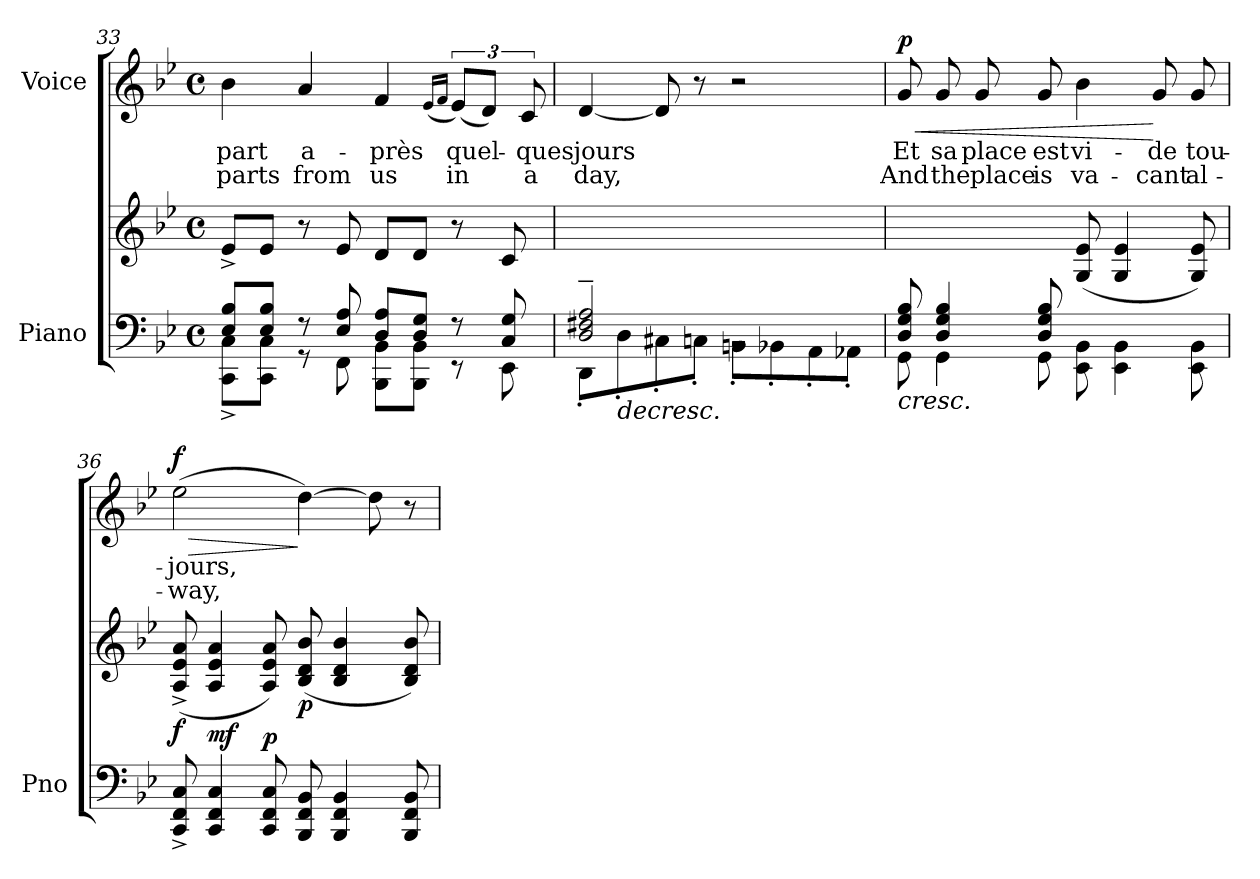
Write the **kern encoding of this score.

**kern	**kern	**dynam	**kern	**text	**text	**dynam
*part2	*part2	*part2	*part1	*part1	*part1	*part1
*staff3	*staff2	*staff2/3	*staff1	*staff1	*staff1	*staff1
*I"Piano	*	*	*I"Voice	*	*	*
*I'Pno	*	*	*	*	*	*
!!LO:LB:g=z
*clefF4	*clefG2	*	*clefG2	*	*	*
*k[b-e-]	*k[b-e-]	*	*k[b-e-]	*	*	*
*M4/4	*M4/4	*	*M4/4	*	*	*
*met(c)	*met(c)	*	*met(c)	*	*	*
=33	=33	=33	=33	=33	=33	=33
*^	*	*	*	*	*	*
!	!	!	!	!	!LO:LY:b	!LO:LY:b	!
8E-/ 8B-/L	8CC\^ 8C\^L	8e-^/L	.	4b-\	-part	-parts	.
8E-/ 8B-/J	8CC\ 8C\J	8e-/J	.	.	.	.	.
!	!	!	!	!	!LO:LY:b	!LO:LY:b	!
8r	8r	8r	.	4a/	a-	from	.
8E-/ 8A/	8FF\	8e-/	.	.	.	.	.
!	!	!	!	!	!LO:LY:b	!LO:LY:b	!
8D/ 8A/L	8BBB-\ 8BB-\L	8d/L	.	4f/	près	us	.
8D/ 8G/J	8BBB-\ 8BB-\J	8d/J	.	.	.	.	.
.	.	.	.	(<16qe-/LL	.	.	.
.	.	.	.	16qf/JJ	.	.	.
!	!	!	!	!	!LO:LY:b	!LO:LY:b	!
8r	8r	8r	.	(<12e-/L)	quel-	in	.
.	.	.	.	12d/J)	.	.	.
8C/ 8G/	8EE-\	8c/	.	.	.	.	.
!	!	!	!	!	!LO:LY:b	!LO:LY:b	!
.	.	.	.	12c/	-ques	a	.
=34	=34	=34	=34	=34	=34	=34	=34
!	!	!	!	!	!LO:LY:b	!LO:LY:b	!
2D/~ 2F#X/~ 2A/~	8DD'\L	1ryy	.	[4d/	jours	day,	.
!	!	!	!LO:HP:b=2	!	!	!	!
.	8D'\	.	>	.	.	.	.
.	8C#X'\	.	.	8d/]	.	.	.
.	8Cn'\J	.	.	8r	.	.	.
2rBB	8BBn'\L	.	.	2r	.	.	.
.	8BB-X'\	.	.	.	.	.	.
.	8AA'\	.	.	.	.	.	.
.	8AA-X'\J	.	.	.	.	.	.
=35	=35	=35	=35	=35	=35	=35	=35
!	!	!	!LO:HP:b=2	!	!LO:LY:b	!LO:LY:b	!LO:HP:b
!	!	!	!	!	!	!	!LO:DY:n=1:a
8D/ 8G/ 8B-/	8GG\	2ryy	<	8g/	Et	And	< p
!	!	!	!	!	!LO:LY:b	!LO:LY:b	!
4D/ 4G/ 4B-/	4GG\	.	.	8g/	sa	the	.
!	!	!	!	!	!LO:LY:b	!LO:LY:b	!
.	.	.	.	8g/	place	place	.
!	!	!	!	!	!LO:LY:b	!LO:LY:b	!
8D/ 8G/ 8B-/	8GG\	.	.	8g/	est	is	.
!	!	!	!	!	!LO:LY:b	!LO:LY:b	!
2ryy	8EE-\ 8BB-\	(>8G/ 8e-/	.	4b-\	vi-	va-	.
.	4EE-\ 4BB-\	4G/ 4e-/	.	.	.	.	.
!	!	!	!	!	!LO:LY:b	!LO:LY:b	!
.	.	.	.	8g/	-de	-cant	[
!	!	!	!	!	!LO:LY:b	!LO:LY:b	!
.	8EE-\ 8BB-\	8G/ 8e-/)	.	8g/	tou-	al-	.
*v	*v	*	*	*	*	*	*
.	.	]	.	.	.	.
!!LO:LB:g=z
=36	=36	=36	=36	=36	=36	=36
!	!	!LO:DY:b	!	!LO:LY:b	!LO:LY:b	!LO:HP:b
!	!	!	!	!	!	!LO:DY:n=1:a
8CC/^ 8FF/^ 8C/^	(>8A/^ 8e-/^ 8a/^	f	(>2ee-\	-jours,	-way,	> f
!	!	!LO:DY:b	!	!	!	!
4CC/ 4FF/ 4C/	4A/ 4e-/ 4a/	mf	.	.	.	.
!	!	!LO:DY:a=2	!	!	!	!
8CC/ 8FF/ 8C/	8A/ 8e-/ 8a/)	p	.	.	.	.
!	!	!LO:DY:b	!	!	!	!
8BBB-/ 8FF/ 8BB-/	(>8B-/ 8d/ 8b-/	p	[4dd\)	.	.	]
4BBB-/ 4FF/ 4BB-/	4B-/ 4d/ 4b-/	.	.	.	.	.
.	.	.	8dd\]	.	.	.
8BBB-/ 8FF/ 8BB-/	8B-/ 8d/ 8b-/)	.	8r	.	.	.
.	.	[	.	.	.	.
=	=	=	=	=	=	=
*-	*-	*-	*-	*-	*-	*-
